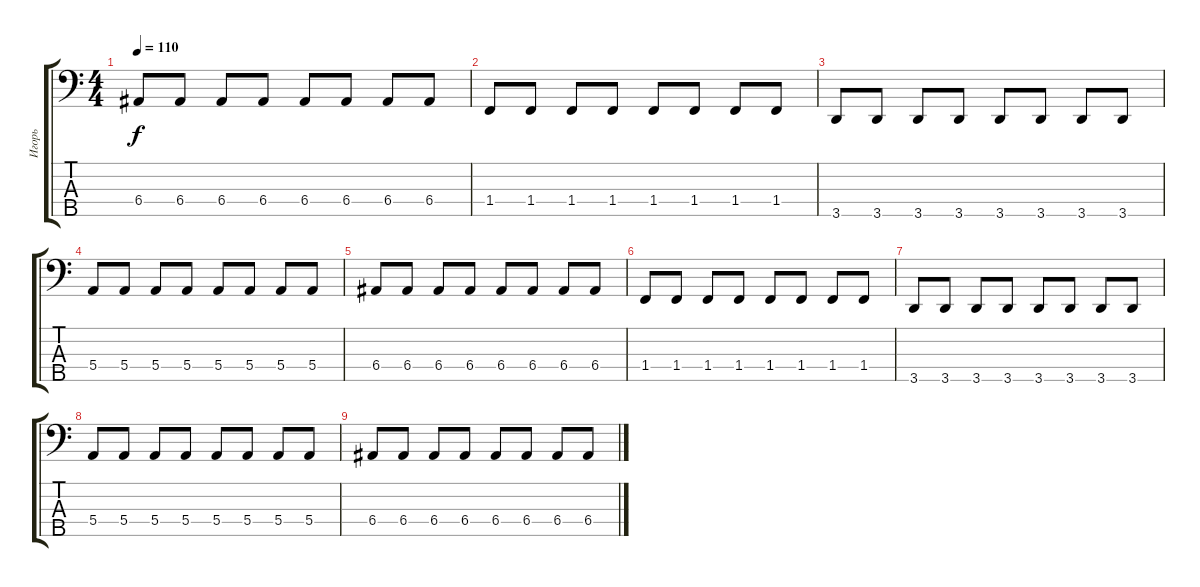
\track ("Игорь" "Игорь") {instrument electricbassfinger}
\staff {score tabs}
\tuning (G2 D2 A1 E1 B0) {hide}
\ts (4 4)
\tempo 110
\clef f4
\ks c
6.4.8{dy f} 6.4.8 6.4.8 6.4.8 6.4.8 6.4.8 6.4.8 6.4.8 |
1.4.8 1.4.8 1.4.8 1.4.8 1.4.8 1.4.8 1.4.8 1.4.8 |
3.5.8 3.5.8 3.5.8 3.5.8 3.5.8 3.5.8 3.5.8 3.5.8 |
5.4.8 5.4.8 5.4.8 5.4.8 5.4.8 5.4.8 5.4.8 5.4.8 |
6.4.8 6.4.8 6.4.8 6.4.8 6.4.8 6.4.8 6.4.8 6.4.8 |
1.4.8 1.4.8 1.4.8 1.4.8 1.4.8 1.4.8 1.4.8 1.4.8 |
3.5.8 3.5.8 3.5.8 3.5.8 3.5.8 3.5.8 3.5.8 3.5.8 |
5.4.8 5.4.8 5.4.8 5.4.8 5.4.8 5.4.8 5.4.8 5.4.8 |
6.4.8 6.4.8 6.4.8 6.4.8 6.4.8 6.4.8 6.4.8 6.4.8
